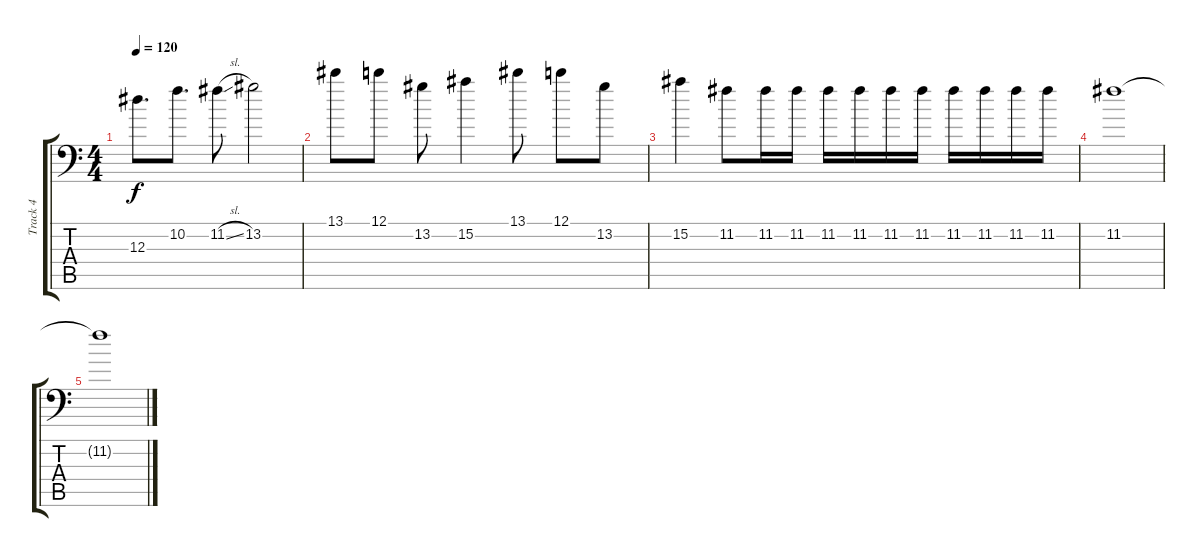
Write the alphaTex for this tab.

\track ("Track 4" "Track 4") {instrument overdrivenguitar}
\staff {score tabs}
\tuning (C4 G3 Eb3 Bb2 F2 Bb1) {hide}
\ts (4 4)
\tempo 120
\clef f4
\ks c
12.3.8{d dy f} 10.2.8{d} 11.2{sl}.8 13.2.2 |
13.1.8 12.1.8 13.2.8 15.2.4 13.1.8 12.1.8 13.2.8 |
15.2.4 11.2.8 11.2.16 11.2.16 11.2.16 11.2.16 11.2.16 11.2.16 11.2.16 11.2.16 11.2.16 11.2.16 |
11.2.1 |
11.2{t}.1
